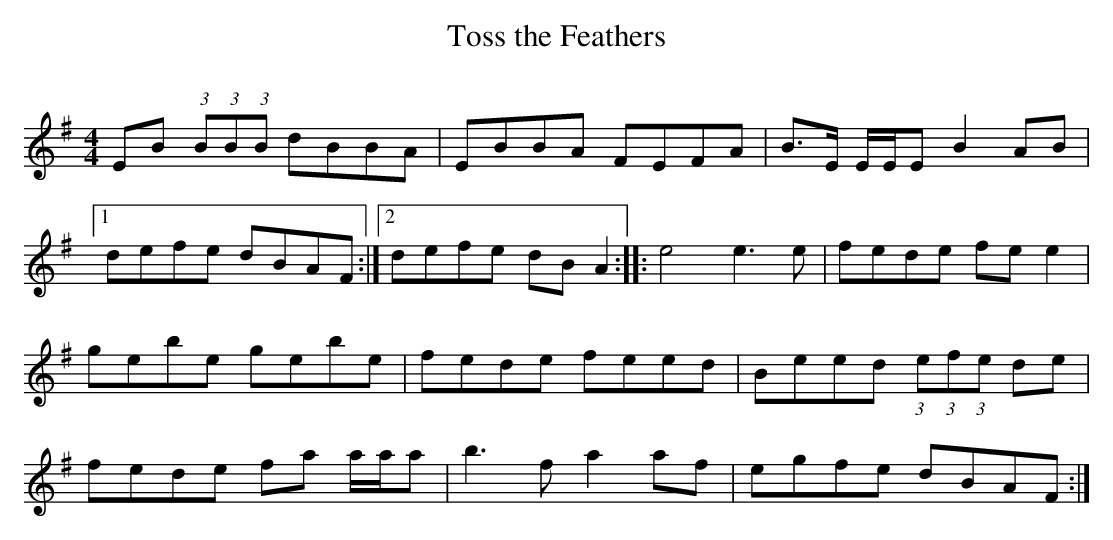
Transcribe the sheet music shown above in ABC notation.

X:1
T:Toss the Feathers
C:
M:4/4
L:1/8
K:Em
EB (3:2:1B(3:2:1B(3:2:1B dBBA |EBBA FEFA |B3/2E/ E/E/E B2 AB |[1defe dBAF :|[2defe dBA2 ::e4 e3 e |fede fee2 |gebe gebe |fede feed |Beed (3:2:1e(3:2:1f(3:2:1e de |fede fa a/a/a |b3 f a2 af |egfe dBAF :|
